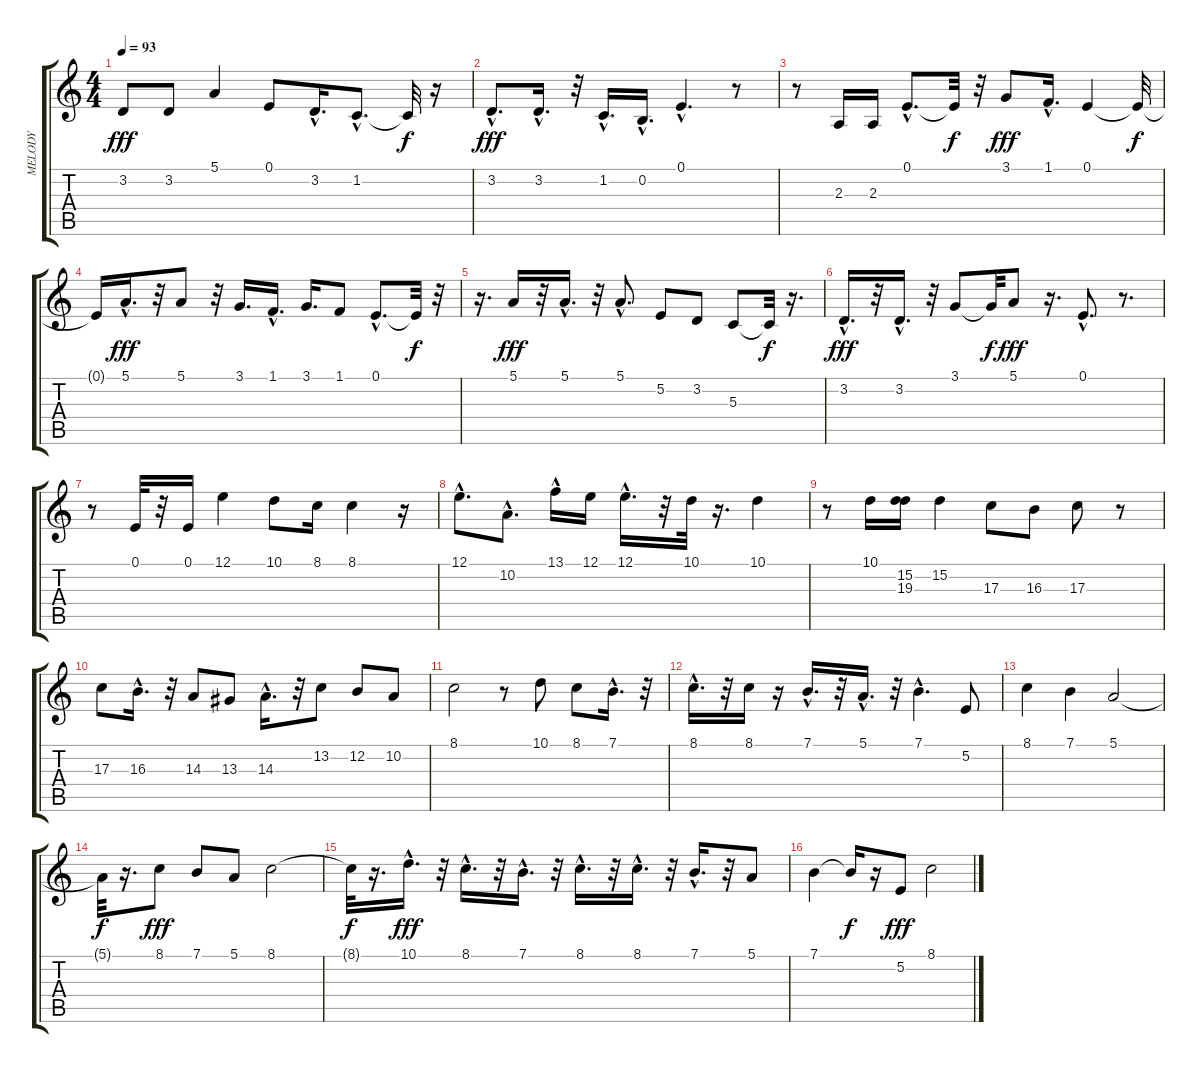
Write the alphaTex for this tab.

\track ("MELODY" "MELODY") {instrument lead6voice}
\staff {score tabs}
\tuning (E4 B3 G3 D3 A2 E2) {hide}
\ts (4 4)
\tempo 93
\clef g2
\ks c
3.2.8{dy fff} 3.2.8 5.1.4 0.1.8 3.2{hac}.16{d} 1.2{hac}.8{d} 1.2{t}.32{dy f} r.16 |
3.2{hac}.8{d dy fff} 3.2{hac}.16{d} r.32 1.2{hac}.16{d} 0.2{hac}.16{d} 0.1{hac}.4{d} r.8 |
r.8 2.3.16 2.3.16 0.1{hac}.8{d} 0.1{t}.32{dy f} r.32 3.1.8{dy fff} 1.1{hac}.16{d} 0.1.4 0.1{t}.32{dy f} |
0.1{t}.16 5.1{hac}.16{d dy fff} r.32 5.1.8 r.32 3.1.16{d} 1.1{hac}.16{d} 3.1.16{d} 1.1.8 0.1{hac}.8{d} 0.1{t}.32{dy f} r.32 |
r.16{d} 5.1.16{dy fff} r.32 5.1{hac}.16{d} r.32 5.1{hac}.8{d} 5.2.8 3.2.8 5.3.8 5.3{t}.32{dy f} r.16{d} |
3.2{hac}.16{d dy fff} r.32 3.2{hac}.16{d} r.32 3.1.8 3.1{t}.32{dy f} 5.1.8{dy fff} r.16{d} 0.1{hac}.8{d} r.8{d} |
r.8 0.1.32 r.32 0.1.16 12.1.4 10.1.8 8.1.16 8.1.4 r.16 |
12.1{hac}.8{d} 10.2{hac}.8{d} 13.1{hac}.16 12.1.16 12.1{hac}.16{d} r.32 10.1.32 r.16{d} 10.1.4 |
r.8 10.1.16 (15.2 19.3).16 15.2.4 17.3.8 16.3.8 17.3.8 r.8 |
17.3.8 16.3{hac}.16{d} r.32 14.3.8 13.3.8 14.3{hac}.16{d} r.32 13.2.8 12.2.8 10.2.8 |
8.1.2 r.8 10.1.8 8.1.8 7.1{hac}.16{d} r.32 |
8.1{hac}.16{d} r.32 8.1.16 r.16 7.1{hac}.16{d} r.32 5.1{hac}.16{d} r.32 7.1{hac}.4{d} 5.2.8 |
8.1.4 7.1.4 5.1.2 |
5.1{t}.32{dy f} r.16{d} 8.1.8{dy fff} 7.1.8 5.1.8 8.1.2 |
8.1{t}.32{dy f} r.16{d} 10.1{hac}.16{d dy fff} r.32 8.1{hac}.16{d} r.32 7.1{hac}.16{d} r.32 8.1{hac}.16{d} r.32 8.1{hac}.16{d} r.32 7.1{hac}.16{d} r.32 5.1.8 |
7.1.4 7.1{t}.16{dy f} r.16 5.2.8{dy fff} 8.1.2
